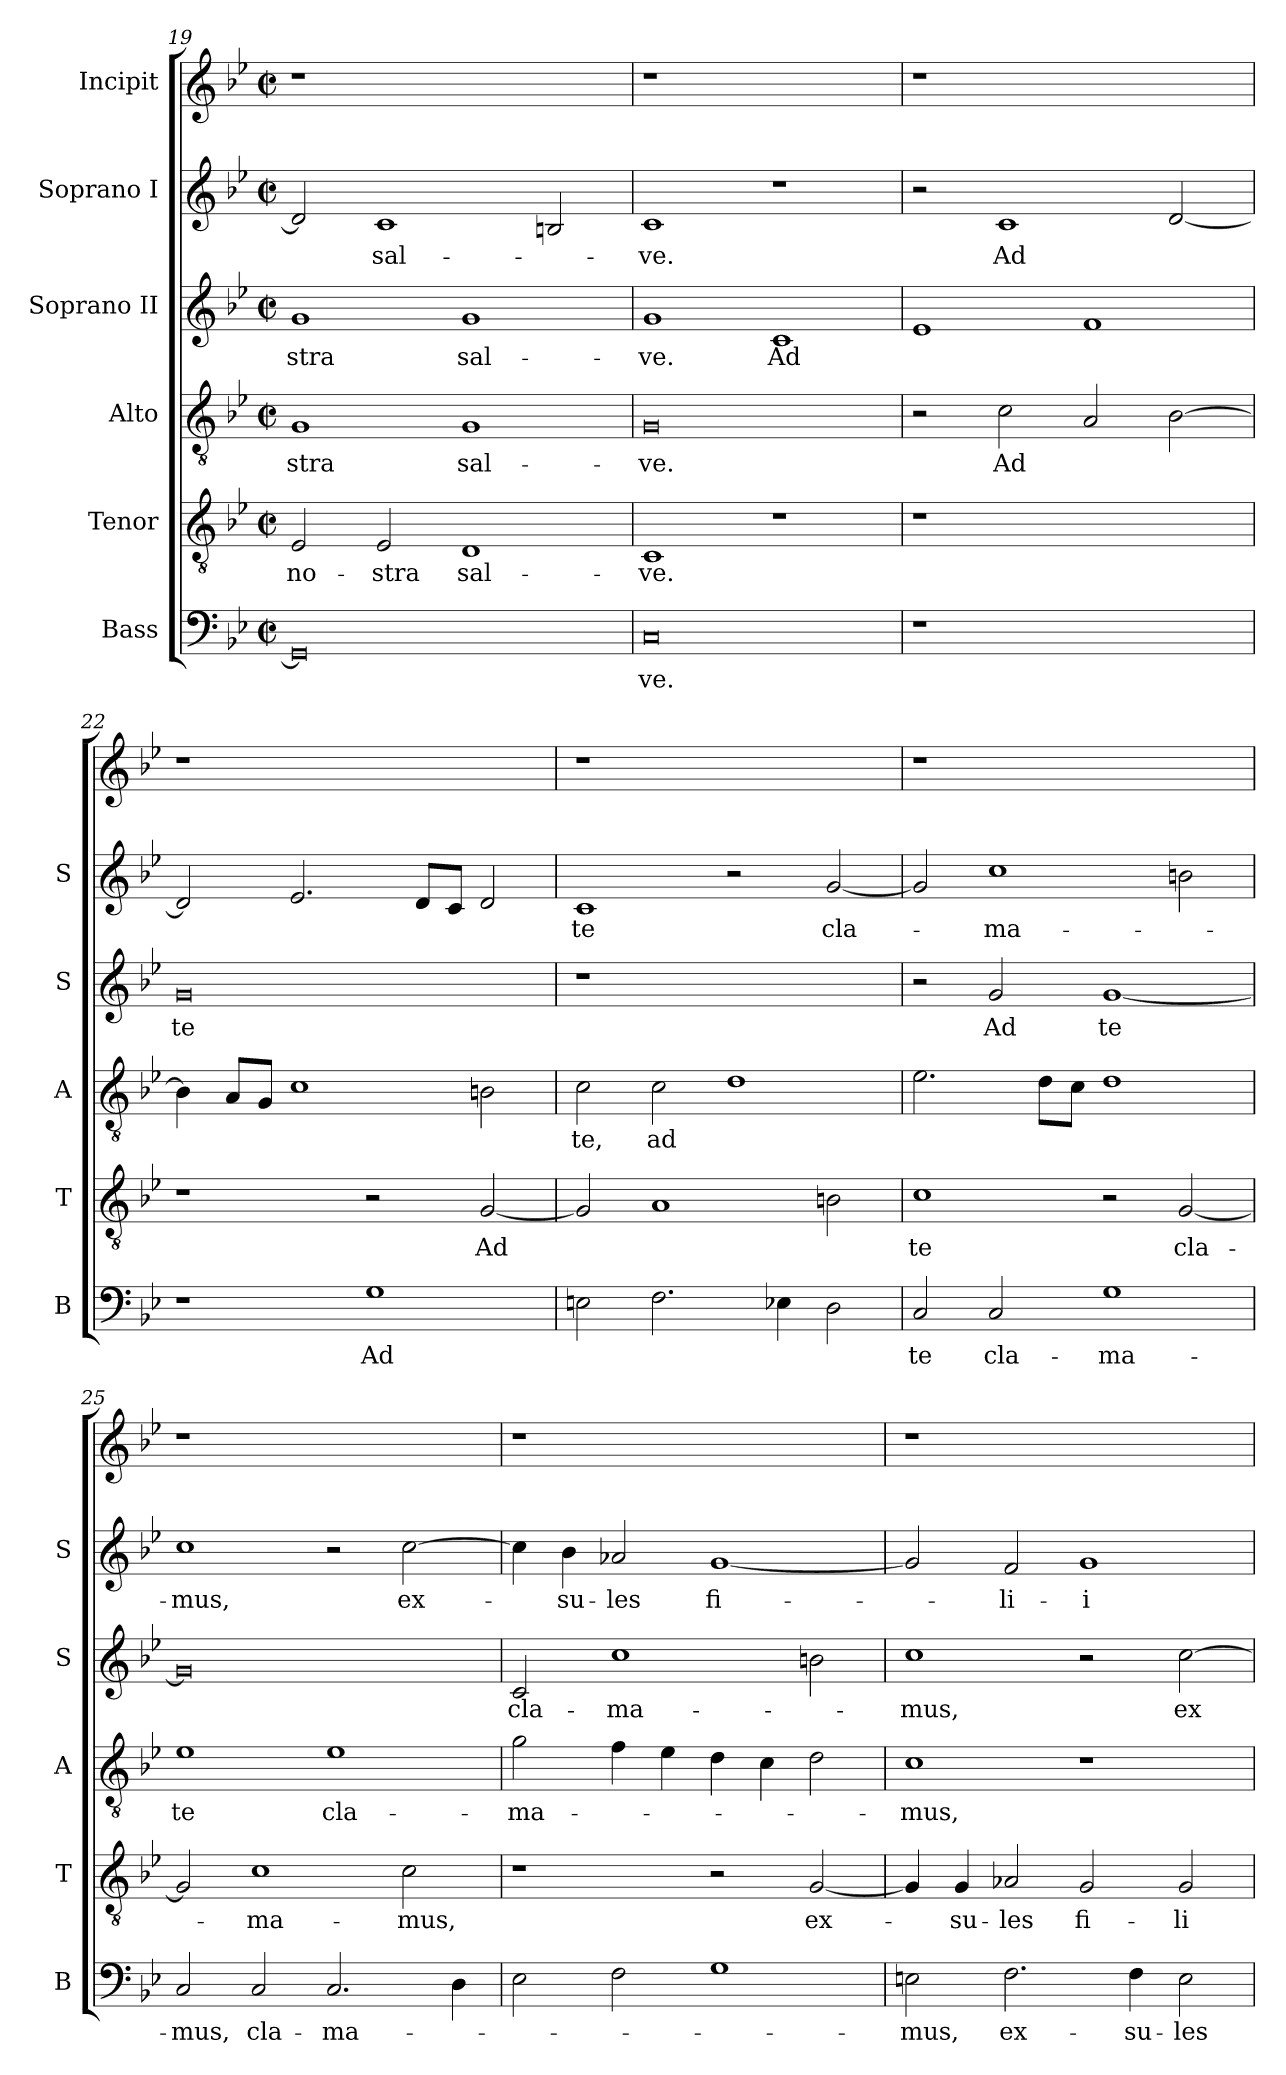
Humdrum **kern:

**kern	**text	**kern	**text	**kern	**text	**kern	**text	**kern	**text	**kern
*part6	*part6	*part5	*part5	*part4	*part4	*part3	*part3	*part2	*part2	*part1
*staff6	*staff6	*staff5	*staff5	*staff4	*staff4	*staff3	*staff3	*staff2	*staff2	*staff1
*I"Bass	*	*I"Tenor	*	*I"Alto	*	*I"Soprano II	*	*I"Soprano I	*	*I"Incipit
*I'B	*	*I'T	*	*I'A	*	*I'S	*	*I'S	*	*
*clefF4	*	*clefGv2	*	*clefGv2	*	*clefG2	*	*clefG2	*	*clefG2
*k[b-e-]	*	*k[b-e-]	*	*k[b-e-]	*	*k[b-e-]	*	*k[b-e-]	*	*k[b-e-]
*B-:	*	*B-:	*	*B-:	*	*B-:	*	*B-:	*	*B-:
*M2/2	*	*M2/2	*	*M2/2	*	*M2/2	*	*M2/2	*	*M2/2
*met(c|)	*	*met(c|)	*	*met(c|)	*	*met(c|)	*	*met(c|)	*	*met(c|)
=19	=19	=19	=19	=19	=19	=19	=19	=19	=19	=19
!	!	!	!LO:LY:b	!	!LO:LY:b	!	!LO:LY:b	!	!	!LO:N:vis=1
0GG]	.	2E-/	no-	1G	-stra	1g	-stra	2d/]	.	1r
!	!	!	!LO:LY:b	!	!	!	!	!	!LO:LY:b	!
.	.	2E-/	-stra	.	.	.	.	1c	sal-	.
!	!	!	!LO:LY:b	!	!LO:LY:b	!	!LO:LY:b	!	!	!
.	.	1D	sal-	1G	sal-	1g	sal-	.	.	1ryy
.	.	.	.	.	.	.	.	2Bn/	.	.
=20	=20	=20	=20	=20	=20	=20	=20	=20	=20	=20
!	!LO:LY:b	!	!LO:LY:b	!	!LO:LY:b	!	!LO:LY:b	!	!LO:LY:b	!LO:N:vis=1
0C	-ve.	1C	-ve.	0G	-ve.	1g	-ve.	1c	-ve.	1r
!	!	!	!	!	!	!	!LO:LY:b	!	!	!
.	.	1r	.	.	.	1c	Ad	1r	.	1ryy
=21	=21	=21	=21	=21	=21	=21	=21	=21	=21	=21
!LO:N:vis=1	!	!LO:N:vis=1	!	!	!	!	!	!	!	!LO:N:vis=1
1r	.	1r	.	2r	.	1e-	.	2r	.	1r
!	!	!	!	!	!LO:LY:b	!	!	!	!LO:LY:b	!
.	.	.	.	2c\	Ad	.	.	1c	Ad	.
1ryy	.	1ryy	.	2A/	.	1f	.	.	.	1ryy
.	.	.	.	[>2B-\	.	.	.	[<2d/	.	.
=22	=22	=22	=22	=22	=22	=22	=22	=22	=22	=22
!	!	!	!	!	!	!	!LO:LY:b	!	!	!LO:N:vis=1
1r	.	1r	.	4B-\]	.	0g	te	2d/]	.	1r
.	.	.	.	8A/L	.	.	.	.	.	.
.	.	.	.	8G/J	.	.	.	.	.	.
.	.	.	.	1c	.	.	.	2.e-/	.	.
!	!LO:LY:b	!	!	!	!	!	!	!	!	!
1G	Ad	2r	.	.	.	.	.	.	.	1ryy
.	.	.	.	.	.	.	.	8d/L	.	.
.	.	.	.	.	.	.	.	8c/J	.	.
!	!	!	!LO:LY:b	!	!	!	!	!	!	!
.	.	[<2G/	Ad	2Bn\	.	.	.	2d/	.	.
!!LO:PB:g=z
=23	=23	=23	=23	=23	=23	=23	=23	=23	=23	=23
!	!	!	!	!	!LO:LY:b	!LO:N:vis=1	!	!	!LO:LY:b	!LO:N:vis=1
2En\	.	2G/]	.	2c\	te,	1r	.	1c	te	1r
!	!	!	!	!	!LO:LY:b	!	!	!	!	!
2.F\	.	1A	.	2c\	ad	.	.	.	.	.
.	.	.	.	1d	.	1ryy	.	2r	.	1ryy
4E-X\	.	.	.	.	.	.	.	.	.	.
!	!	!	!	!	!	!	!	!	!LO:LY:b	!
2D\	.	2Bn\	.	.	.	.	.	[<2g/	cla-	.
=24	=24	=24	=24	=24	=24	=24	=24	=24	=24	=24
!	!LO:LY:b	!	!LO:LY:b	!	!	!	!	!	!	!LO:N:vis=1
2C/	te	1c	te	2.e-\	.	2r	.	2g/]	.	1r
!	!LO:LY:b	!	!	!	!	!	!LO:LY:b	!	!LO:LY:b	!
2C/	cla-	.	.	.	.	2g/	Ad	1cc	-ma-	.
.	.	.	.	8d\L	.	.	.	.	.	.
.	.	.	.	8c\J	.	.	.	.	.	.
!	!LO:LY:b	!	!	!	!	!	!LO:LY:b	!	!	!
1G	-ma-	2r	.	1d	.	[<1g	te	.	.	1ryy
!	!	!	!LO:LY:b	!	!	!	!	!	!	!
.	.	[<2G/	cla-	.	.	.	.	2bn\	.	.
=25	=25	=25	=25	=25	=25	=25	=25	=25	=25	=25
!	!LO:LY:b	!	!	!	!LO:LY:b	!	!	!	!LO:LY:b	!LO:N:vis=1
2C/	-mus,	2G/]	.	1e-	te	0g]	.	1cc	-mus,	1r
!	!LO:LY:b	!	!LO:LY:b	!	!	!	!	!	!	!
2C/	cla-	1c	-ma-	.	.	.	.	.	.	.
!	!LO:LY:b	!	!	!	!LO:LY:b	!	!	!	!	!
2.C/	-ma-	.	.	1e-	cla-	.	.	2r	.	1ryy
!	!	!	!LO:LY:b	!	!	!	!	!	!LO:LY:b	!
.	.	2c\	-mus,	.	.	.	.	[>2cc\	ex-	.
4D\	.	.	.	.	.	.	.	.	.	.
=26	=26	=26	=26	=26	=26	=26	=26	=26	=26	=26
!	!	!	!	!	!LO:LY:b	!	!LO:LY:b	!	!	!LO:N:vis=1
2E-\	.	1r	.	2g\	-ma-	2c/	cla-	4cc\]	.	1r
!	!	!	!	!	!	!	!	!	!LO:LY:b	!
.	.	.	.	.	.	.	.	4b-\	-su-	.
!	!	!	!	!	!	!	!LO:LY:b	!	!LO:LY:b	!
2F\	.	.	.	4f\	.	1cc	-ma-	2a-X/	-les	.
.	.	.	.	4e-\	.	.	.	.	.	.
!	!	!	!	!	!	!	!	!	!LO:LY:b	!
1G	.	2r	.	4d\	.	.	.	[<1g	fi-	1ryy
.	.	.	.	4c\	.	.	.	.	.	.
!	!	!	!LO:LY:b	!	!	!	!	!	!	!
.	.	[<2G/	ex-	2d\	.	2bn\	.	.	.	.
!!LO:LB:g=z
=27	=27	=27	=27	=27	=27	=27	=27	=27	=27	=27
!	!LO:LY:b	!	!	!	!LO:LY:b	!	!LO:LY:b	!	!	!LO:N:vis=1
2En\	-mus,	4G/]	.	1c	-mus,	1cc	-mus,	2g/]	.	1r
!	!	!	!LO:LY:b	!	!	!	!	!	!	!
.	.	4G/	-su-	.	.	.	.	.	.	.
!	!LO:LY:b	!	!LO:LY:b	!	!	!	!	!	!LO:LY:b	!
2.F\	ex-	2A-X/	-les	.	.	.	.	2f/	-li-	.
!	!	!	!LO:LY:b	!	!	!	!	!	!LO:LY:b	!
.	.	2G/	fi-	1r	.	2r	.	1g	-i	1ryy
!	!LO:LY:b	!	!	!	!	!	!	!	!	!
4F\	-su-	.	.	.	.	.	.	.	.	.
!	!LO:LY:b	!	!LO:LY:b	!	!	!	!LO:LY:b	!	!	!
2E\	-les	2G/	-li-	.	.	[>2cc\	ex-	.	.	.
=	=	=	=	=	=	=	=	=	=	=
*-	*-	*-	*-	*-	*-	*-	*-	*-	*-	*-
